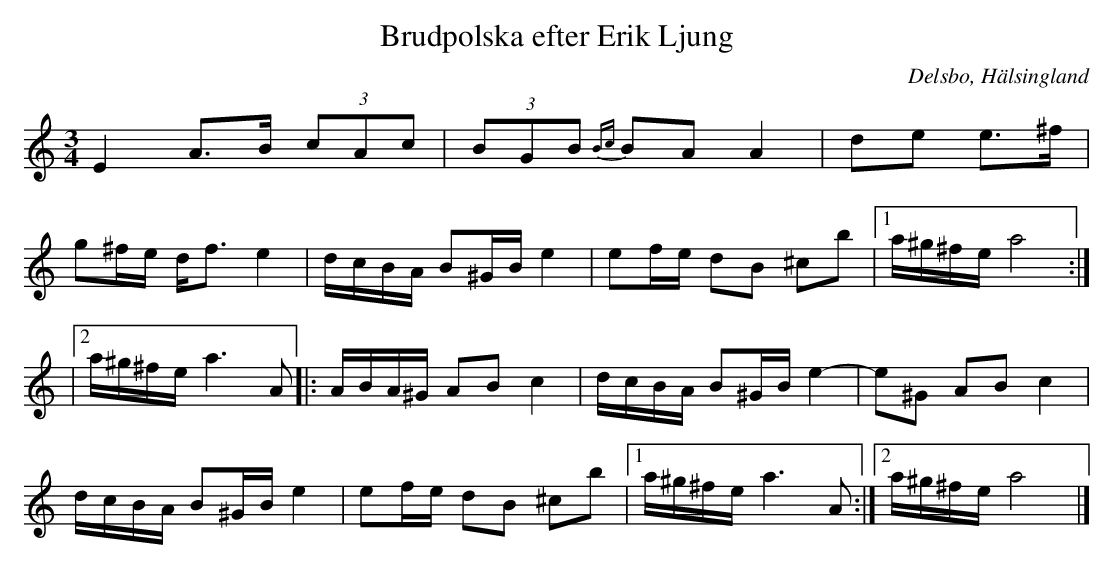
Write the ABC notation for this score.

X:1
T: Brudpolska efter Erik Ljung
O: Delsbo, Hälsingland
M: 3/4
L: 1/8
K: Am
E2 A>B (3cAc| (3BGB {Bc}BA A2|de e>^f|
g^f/e/ d<f e2 | d/c/B/A/ B^G/B/ e2 | ef/e/ dB ^cb |1 a/^g/^f/e/ a4 :|
|2 a/^g/^f/e/ a3 A |: A/B/A/^G/ AB c2 | d/c/B/A/ B^G/B/ e2- | e^G AB c2 |
d/c/B/A/ B^G/B/ e2 | ef/e/ dB ^cb |1 a/^g/^f/e/ a3 A :|2 a/^g/^f/e/ a4 |]
